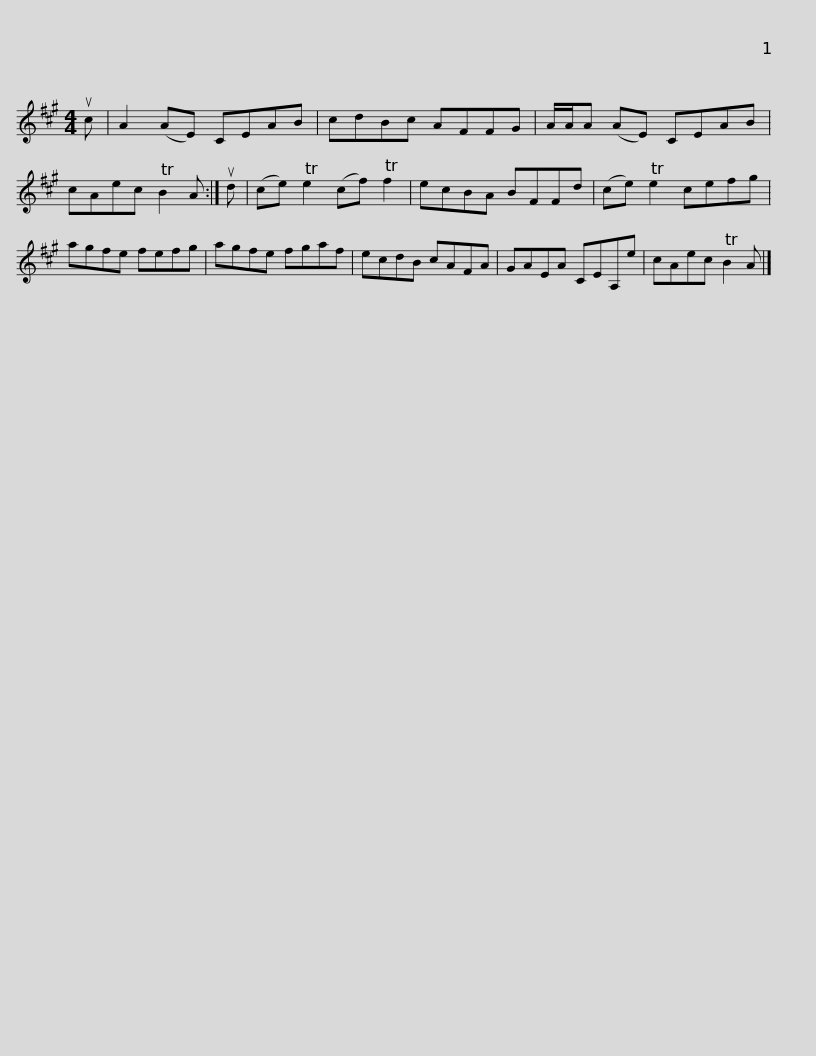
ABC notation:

X:1
L:1/8
M:4/4
I:linebreak $
K:A
V:1 treble
V:1
 uc | A2 (AE) CEAB | cdBc AFFG | A/A/A (AE) CEAB | cAec TB2 A :| %5
 ud | (ce) Te2 (cf) Tf2 |$ ecBA BFFd | (ce) Te2 cefg | agfe fefg | %10
 agfe fgaf | ecdB cAFA |$ GAEA CEA,e | cAec TB2 A |] %14
